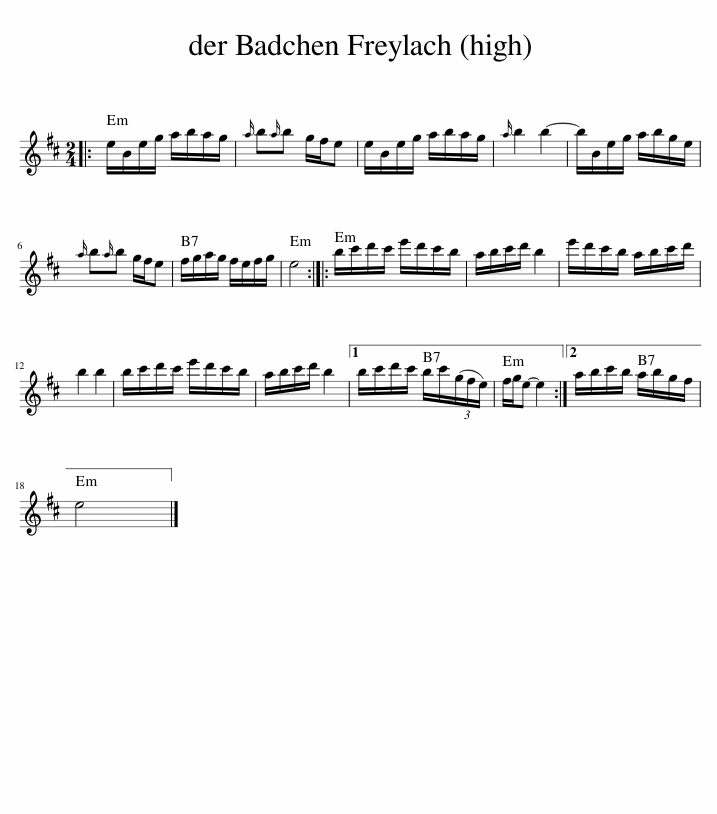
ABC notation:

X:1
L:1/8
M:2/4
I:linebreak $
K:D
V:1 treble
V:1
|: e/B/e/g/ a/b/a/g/ |{a} b{a}b g/f/e | e/B/e/g/ a/b/a/g/ |{a} b2 b2- | b/B/e/g/ a/b/g/e/ |$ %5
{a} b{a}b g/f/e | f/g/a/g/ f/e/f/g/ | e4 :: b/c'/d'/c'/ e'/d'/c'/b/ | a/b/c'/d'/ b2 | %10
 e'/d'/c'/b/ a/b/c'/d'/ |$ b2 b2 | b/c'/d'/c'/ e'/d'/c'/b/ | a/b/c'/d'/ b2 |1 b/c'/d'/c'/ b/c'/(3(g/f/e/) | %15
 f/g/e- e2 :|2 a/b/c'/b/ a/b/g/f/ |$ e4 |] %18
